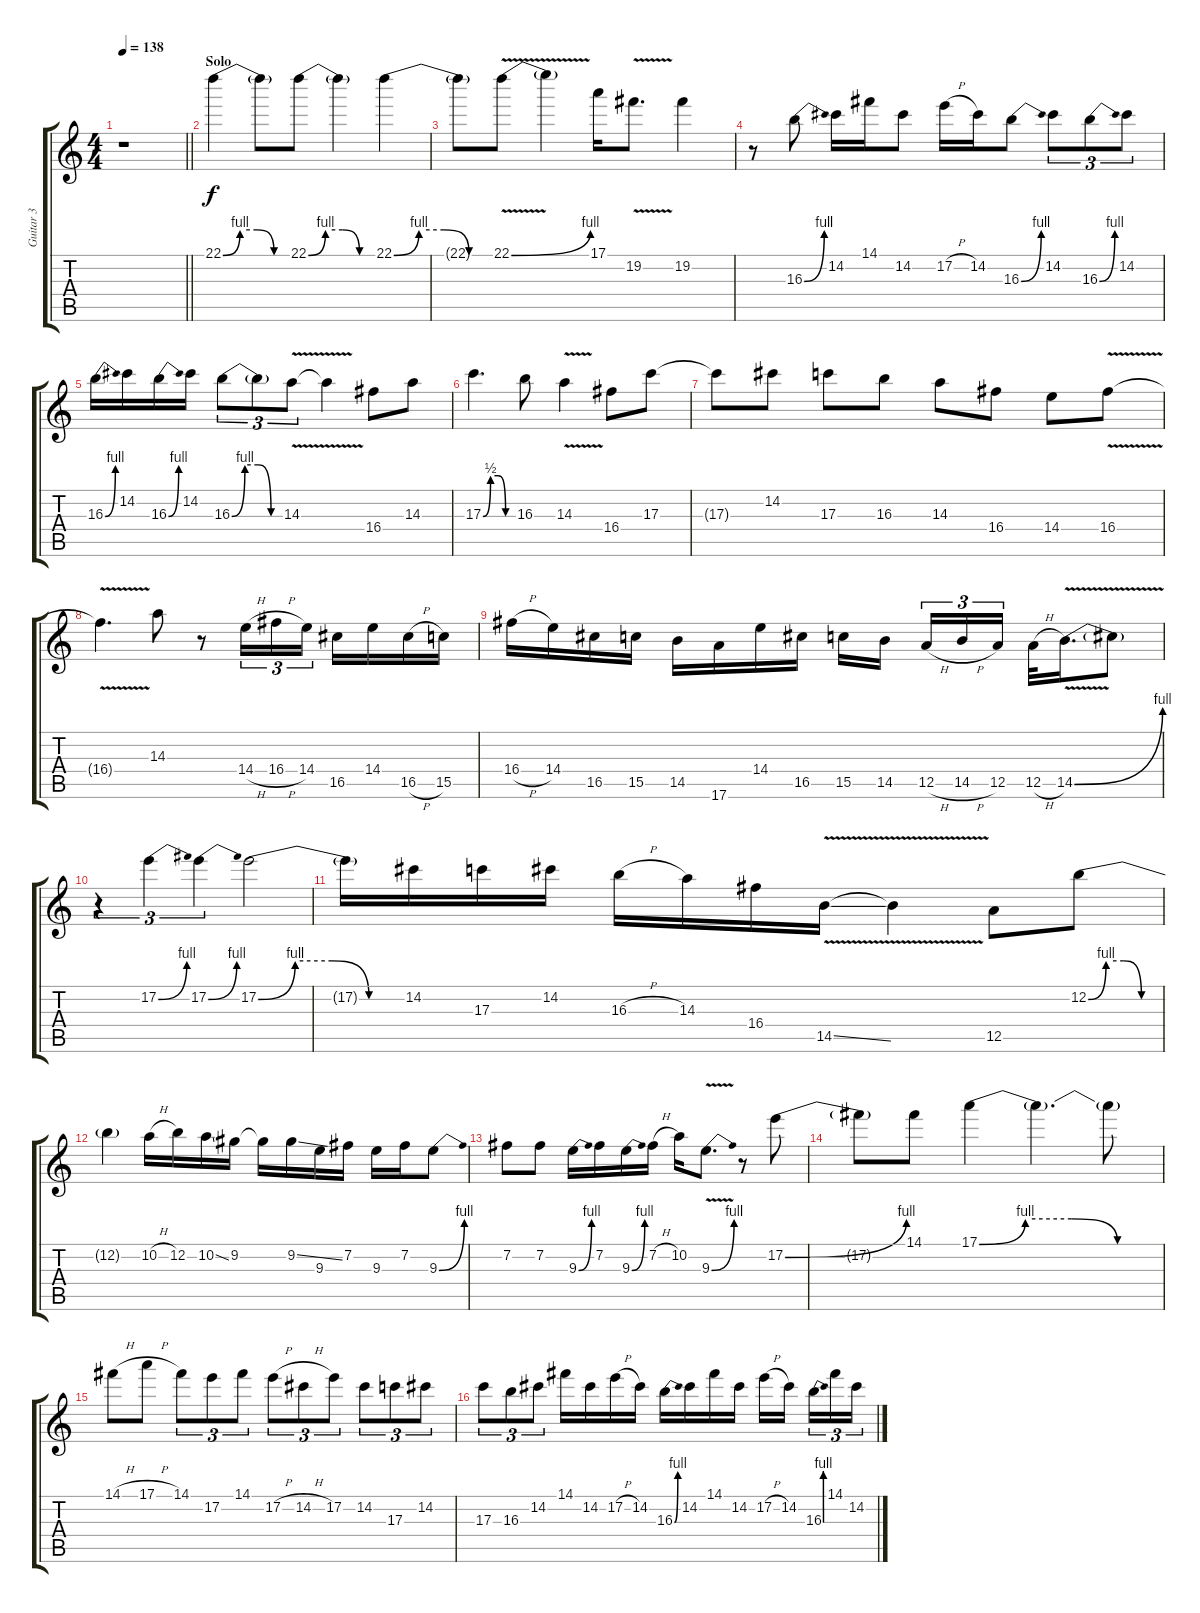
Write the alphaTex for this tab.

\track ("Guitar 3" "Guitar 3") {instrument distortionguitar}
\staff {score tabs}
\tuning (E4 B3 G3 D3 A2 E2) {hide}
\ts (4 4)
\tempo 138
\clef g2
\barLineRight lightlight
\ks c
r.1{dy f} |
\section ("" "Solo")
22.1{be (custom 0 0 15 4 30 4 45 0 60 0)}.4 22.1{t}.8 22.1{be (custom 0 0 15 4 30 4 45 0 60 0)}.8 22.1{t}.4 22.1{be (custom 0 0 15 4 30 4 45 0 60 0)}.4 |
22.1{t}.8 22.1{be (bend 0 0 60 4) v}.8 22.1{t}.4 17.1.16 19.2{v}.8{d} 19.2.4 |
r.8 16.3{be (bend 0 0 60 4)}.8 14.2.16 14.1.16 14.2.8 17.2{h}.16 14.2.16 16.3{be (bend 0 0 60 4)}.8 14.2.8{tu (3 2)} 16.3{be (bend 0 0 60 4)}.8{tu (3 2)} 14.2.8{tu (3 2)} |
16.3{be (bend 0 0 60 4)}.16 14.2.16 16.3{be (bend 0 0 60 4)}.16 14.2.16 16.3{be (custom 0 0 15 4 30 4 45 0 60 0)}.8{tu (3 2)} 16.3{t}.8{tu (3 2)} 14.3{v}.8{tu (3 2)} 14.3{t}.4 16.4.8 14.3.8 |
17.3{be (custom 0 0 15 2 30 2 45 0 60 0)}.4{d} 16.3.8 14.3{v}.4 16.4.8 17.3.8 |
17.3{t}.8 14.2.8 17.3.8 16.3.8 14.3.8 16.4.8 14.4.8 16.4{v}.8 |
16.4{t}.4{d} 14.3.8 r.8 14.4{h}.16{tu (3 2)} 16.4{h}.16{tu (3 2)} 14.4.16{tu (3 2)} 16.5.16 14.4.16 16.5{h}.16 15.5.16 |
16.4{h}.16 14.4.16 16.5.16 15.5.16 14.5.16 17.6.16 14.4.16 16.5.16 15.5.16 14.5.16 12.5{h}.16{tu (3 2)} 14.5{h}.16{tu (3 2)} 12.5.16{tu (3 2)} 12.5{h}.32 14.5{be (bend 0 0 60 4) v}.16{d} 14.5{t}.8 |
r.4{tu (3 2)} 17.2{be (bend 0 0 60 4)}.4{tu (3 2)} 17.2{be (bend 0 0 60 4)}.4{tu (3 2)} 17.2{be (custom 0 0 15 4 30 4 45 0 60 0)}.2 |
17.2{t}.16 14.2.16 17.3.16 14.2.16 16.3{h}.16 14.3.16 16.4.16 14.5{v ss}.16 14.5{t}.4 12.5.8 12.2{be (custom 0 0 15 4 30 4 45 0 60 0)}.8 |
12.2{t}.4 10.2{h}.16 12.2.16 10.2{ss}.16 9.2.16 9.2{t}.16 9.2{ss}.16 9.3.16 7.2.16 9.3.16 7.2.16 9.3{be (bend 0 0 60 4)}.8 |
7.2.8 7.2.8 9.3{be (bend 0 0 60 4)}.16 7.2.16 9.3{be (bend 0 0 60 4)}.16 7.2{h}.16 10.2.16 9.3{be (bend 0 0 60 4) v}.8{d} r.8 17.2{be (bend 0 0 60 4)}.8 |
17.2{t}.8 14.1.8 17.1{be (custom 0 0 15 4 30 4 45 0 60 0)}.4 17.1{t}.4{d} 17.1{t}.8 |
14.1{h}.8 17.1{h}.8 14.1.8{tu (3 2)} 17.2.8{tu (3 2)} 14.1.8{tu (3 2)} 17.2{h}.8{tu (3 2)} 14.2{h}.8{tu (3 2)} 17.2.8{tu (3 2)} 14.2.8{tu (3 2)} 17.3.8{tu (3 2)} 14.2.8{tu (3 2)} |
17.3.8{tu (3 2)} 16.3.8{tu (3 2)} 14.2.8{tu (3 2)} 14.1.16 14.2.16 17.2{h}.16 14.2.16 16.3{be (bend 0 0 60 4)}.16 14.2.16 14.1.16 14.2.16 17.2{h}.16 14.2.16 16.3{be (bend 0 0 60 4)}.16{tu (3 2)} 14.1.16{tu (3 2)} 14.2.16{tu (3 2)}
